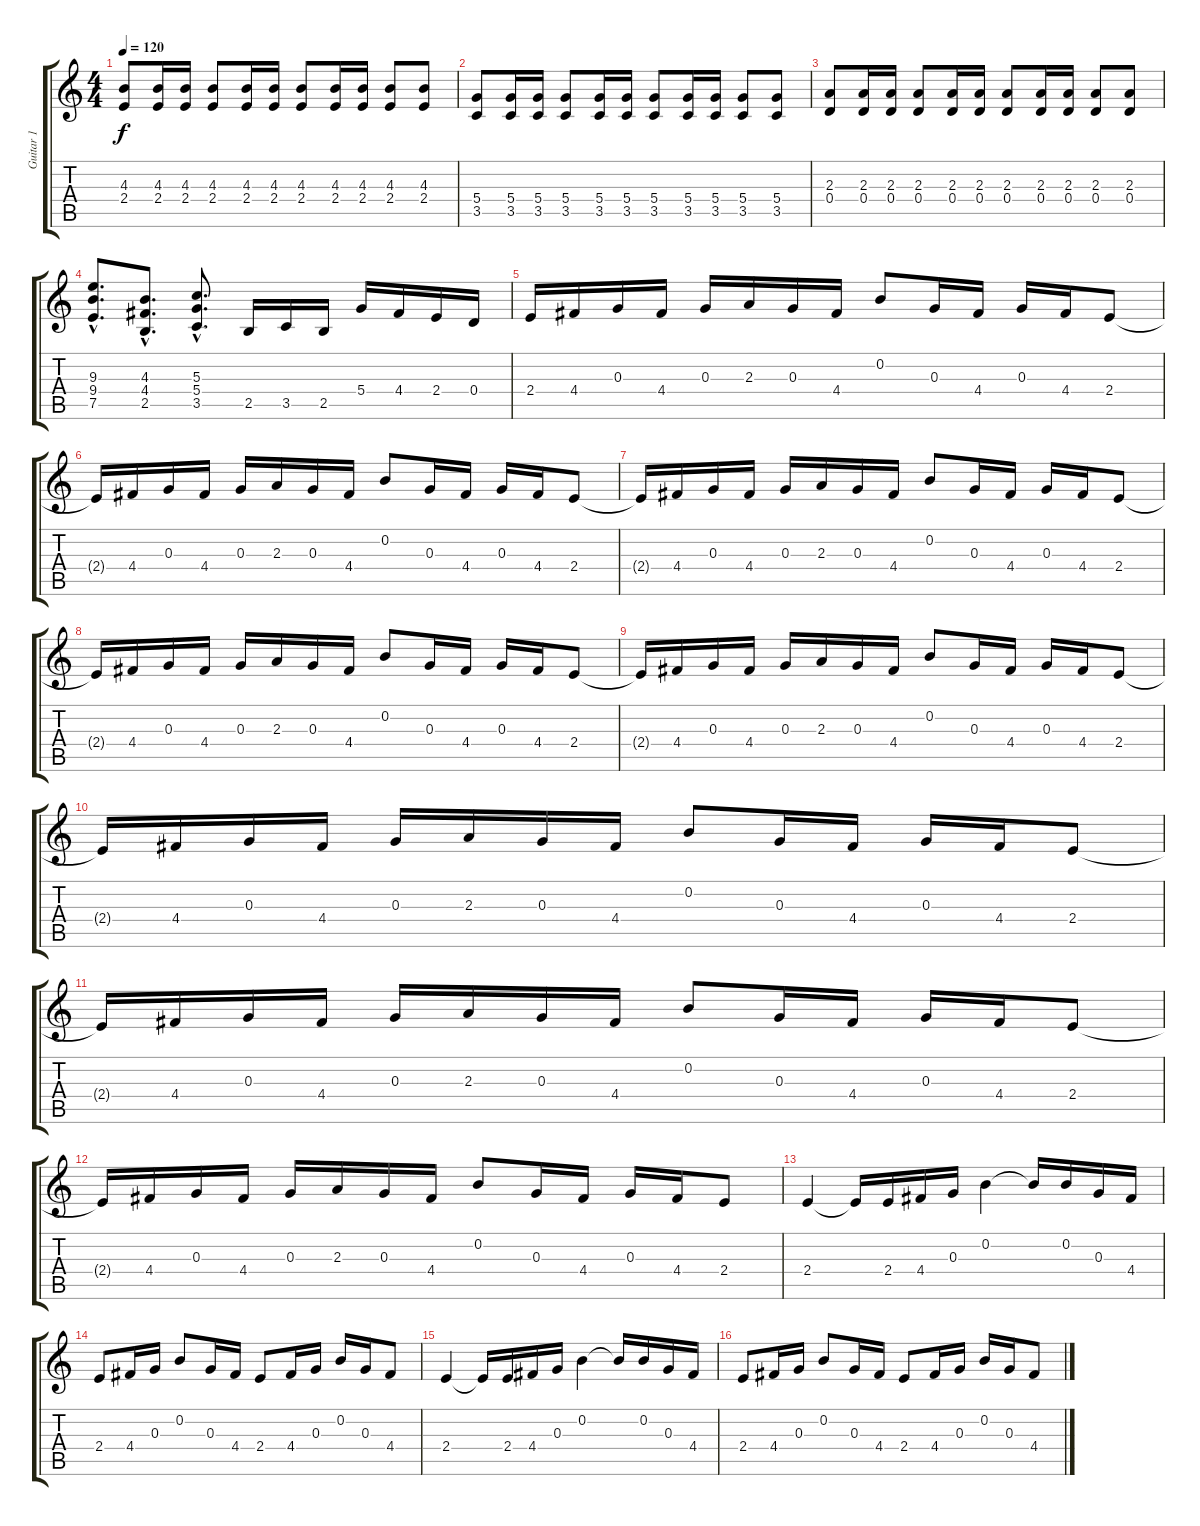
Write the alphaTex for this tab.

\track ("Guitar 1" "Guitar 1") {instrument overdrivenguitar}
\staff {score tabs}
\tuning (E4 B3 G3 D3 A2 E2) {hide}
\ts (4 4)
\tempo 120
\clef g2
\ks c
(4.3 2.4).8{dy f} (4.3 2.4).16 (4.3 2.4).16 (4.3 2.4).8 (4.3 2.4).16 (4.3 2.4).16 (4.3 2.4).8 (4.3 2.4).16 (4.3 2.4).16 (4.3 2.4).8 (4.3 2.4).8 |
(5.4 3.5).8 (5.4 3.5).16 (5.4 3.5).16 (5.4 3.5).8 (5.4 3.5).16 (5.4 3.5).16 (5.4 3.5).8 (5.4 3.5).16 (5.4 3.5).16 (5.4 3.5).8 (5.4 3.5).8 |
(2.3 0.4).8 (2.3 0.4).16 (2.3 0.4).16 (2.3 0.4).8 (2.3 0.4).16 (2.3 0.4).16 (2.3 0.4).8 (2.3 0.4).16 (2.3 0.4).16 (2.3 0.4).8 (2.3 0.4).8 |
(9.3{hac} 9.4{hac} 7.5{hac}).8{d} (4.3{hac} 4.4{hac} 2.5{hac}).8{d} (5.3{hac} 5.4{hac} 3.5{hac}).8{d} 2.5.16 3.5.16 2.5.16 5.4.16 4.4.16 2.4.16 0.4.16 |
2.4.16 4.4.16 0.3.16 4.4.16 0.3.16 2.3.16 0.3.16 4.4.16 0.2.8 0.3.16 4.4.16 0.3.16 4.4.16 2.4.8 |
2.4{t}.16 4.4.16 0.3.16 4.4.16 0.3.16 2.3.16 0.3.16 4.4.16 0.2.8 0.3.16 4.4.16 0.3.16 4.4.16 2.4.8 |
2.4{t}.16 4.4.16 0.3.16 4.4.16 0.3.16 2.3.16 0.3.16 4.4.16 0.2.8 0.3.16 4.4.16 0.3.16 4.4.16 2.4.8 |
2.4{t}.16 4.4.16 0.3.16 4.4.16 0.3.16 2.3.16 0.3.16 4.4.16 0.2.8 0.3.16 4.4.16 0.3.16 4.4.16 2.4.8 |
2.4{t}.16 4.4.16 0.3.16 4.4.16 0.3.16 2.3.16 0.3.16 4.4.16 0.2.8 0.3.16 4.4.16 0.3.16 4.4.16 2.4.8 |
2.4{t}.16 4.4.16 0.3.16 4.4.16 0.3.16 2.3.16 0.3.16 4.4.16 0.2.8 0.3.16 4.4.16 0.3.16 4.4.16 2.4.8 |
2.4{t}.16 4.4.16 0.3.16 4.4.16 0.3.16 2.3.16 0.3.16 4.4.16 0.2.8 0.3.16 4.4.16 0.3.16 4.4.16 2.4.8 |
2.4{t}.16 4.4.16 0.3.16 4.4.16 0.3.16 2.3.16 0.3.16 4.4.16 0.2.8 0.3.16 4.4.16 0.3.16 4.4.16 2.4.8 |
2.4.4 2.4{t}.16 2.4.16 4.4.16 0.3.16 0.2.4 0.2{t}.16 0.2.16 0.3.16 4.4.16 |
2.4.8 4.4.16 0.3.16 0.2.8 0.3.16 4.4.16 2.4.8 4.4.16 0.3.16 0.2.16 0.3.16 4.4.8 |
2.4.4 2.4{t}.16 2.4.16 4.4.16 0.3.16 0.2.4 0.2{t}.16 0.2.16 0.3.16 4.4.16 |
2.4.8 4.4.16 0.3.16 0.2.8 0.3.16 4.4.16 2.4.8 4.4.16 0.3.16 0.2.16 0.3.16 4.4.8
